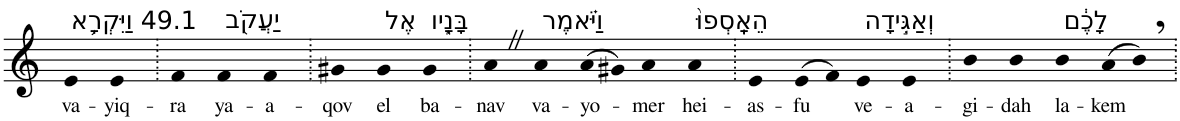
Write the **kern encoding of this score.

**kern	**text
*part1	*part1
*staff1	*staff1
*I"Piano	*
*I'Pno	*
*clefG2	*
*k[]	*
=1	=1
!LO:TX:a:t=49.1 וַיִּקְרָ֥א	!
!	!LO:LY:b
4e	va-
!	!LO:LY:b
4e	-yiq-
=2.	=2.
!	!LO:LY:b
4f	-ra
!LO:TX:a:t=יַעֲקֹ֖ב	!
!	!LO:LY:b
4f	ya-
!	!LO:LY:b
4f	-a-
=3.	=3.
!	!LO:LY:b
4g#X	-qov
!LO:TX:a:t=אֶל	!
!	!LO:LY:b
4g#	el
!LO:TX:a:t=בָּנָ֑יו	!
!	!LO:LY:b
4g#	ba-
=4.	=4.
!	!LO:LY:b
4aZ	-nav
!LO:TX:a:t=וַיֹּ֗אמֶר	!
!	!LO:LY:b
4a	va-
!	!LO:LY:b
(>8a	-yo-
8g#X)	.
!	!LO:LY:b
4a	-mer
!LO:TX:a:t=הֵאָֽסְפוּ֙	!
!	!LO:LY:b
4a	hei-
=5.	=5.
!	!LO:LY:b
4e	-as-
!	!LO:LY:b
(>8e	-fu
8f)	.
!LO:TX:a:t=וְאַגִּ֣ידָה	!
!	!LO:LY:b
4e	ve-
!	!LO:LY:b
4e	-a-
=6.	=6.
!	!LO:LY:b
4b	-gi-
!	!LO:LY:b
4b	-dah
!LO:TX:a:t=לָכֶ֔ם	!
!	!LO:LY:b
4b	la-
!	!LO:LY:b
(>8a	-kem
8b,)	.
=.	=.
*-	*-
